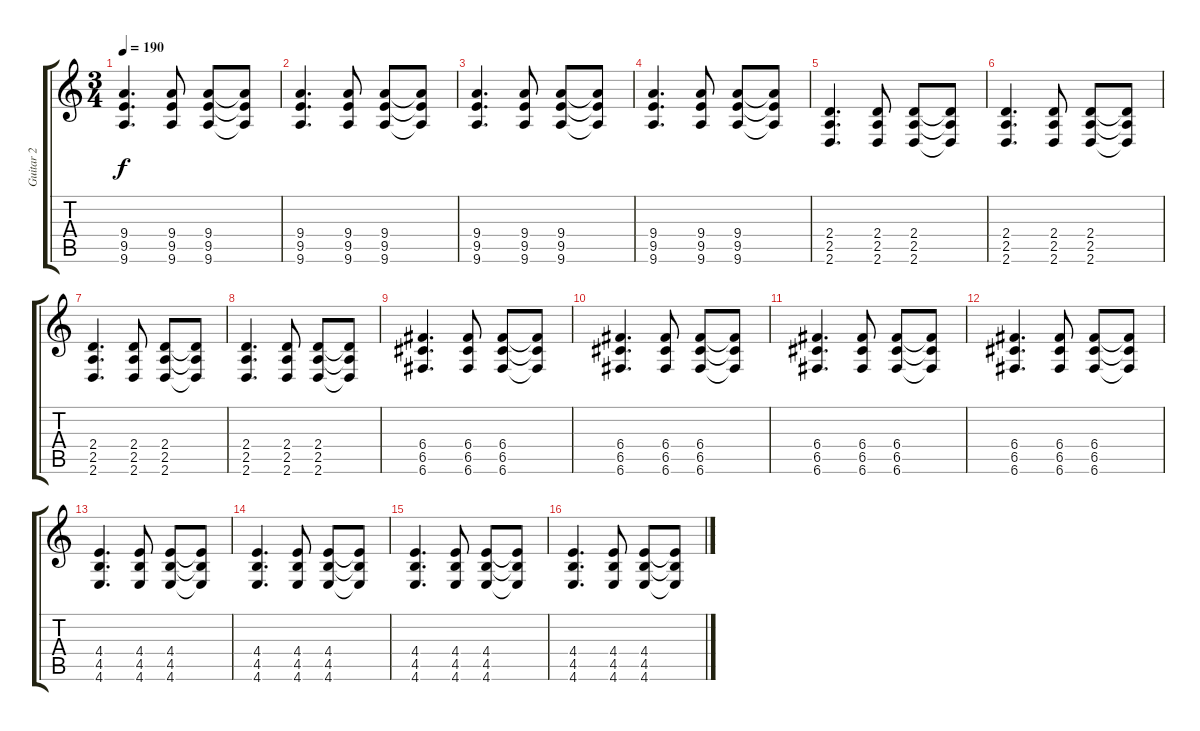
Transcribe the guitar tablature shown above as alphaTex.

\track ("Guitar 2" "Guitar 2") {instrument overdrivenguitar}
\staff {score tabs}
\tuning (E4 C4 G3 C3 G2 C2) {hide}
\ts (3 4)
\tempo 190
\clef g2
\ks c
(9.4 9.5 9.6).4{d dy f} (9.4 9.5 9.6).8 (9.4 9.5 9.6).8 (9.4{t} 9.5{t} 9.6{t}).8 |
(9.4 9.5 9.6).4{d} (9.4 9.5 9.6).8 (9.4 9.5 9.6).8 (9.4{t} 9.5{t} 9.6{t}).8 |
(9.4 9.5 9.6).4{d} (9.4 9.5 9.6).8 (9.4 9.5 9.6).8 (9.4{t} 9.5{t} 9.6{t}).8 |
(9.4 9.5 9.6).4{d} (9.4 9.5 9.6).8 (9.4 9.5 9.6).8 (9.4{t} 9.5{t} 9.6{t}).8 |
(2.4 2.5 2.6).4{d} (2.4 2.5 2.6).8 (2.4 2.5 2.6).8 (2.4{t} 2.5{t} 2.6{t}).8 |
(2.4 2.5 2.6).4{d} (2.4 2.5 2.6).8 (2.4 2.5 2.6).8 (2.4{t} 2.5{t} 2.6{t}).8 |
(2.4 2.5 2.6).4{d} (2.4 2.5 2.6).8 (2.4 2.5 2.6).8 (2.4{t} 2.5{t} 2.6{t}).8 |
(2.4 2.5 2.6).4{d} (2.4 2.5 2.6).8 (2.4 2.5 2.6).8 (2.4{t} 2.5{t} 2.6{t}).8 |
(6.4 6.5 6.6).4{d} (6.4 6.5 6.6).8 (6.4 6.5 6.6).8 (6.4{t} 6.5{t} 6.6{t}).8 |
(6.4 6.5 6.6).4{d} (6.4 6.5 6.6).8 (6.4 6.5 6.6).8 (6.4{t} 6.5{t} 6.6{t}).8 |
(6.4 6.5 6.6).4{d} (6.4 6.5 6.6).8 (6.4 6.5 6.6).8 (6.4{t} 6.5{t} 6.6{t}).8 |
(6.4 6.5 6.6).4{d} (6.4 6.5 6.6).8 (6.4 6.5 6.6).8 (6.4{t} 6.5{t} 6.6{t}).8 |
(4.4 4.5 4.6).4{d} (4.4 4.5 4.6).8 (4.4 4.5 4.6).8 (4.4{t} 4.5{t} 4.6{t}).8 |
(4.4 4.5 4.6).4{d} (4.4 4.5 4.6).8 (4.4 4.5 4.6).8 (4.4{t} 4.5{t} 4.6{t}).8 |
(4.4 4.5 4.6).4{d} (4.4 4.5 4.6).8 (4.4 4.5 4.6).8 (4.4{t} 4.5{t} 4.6{t}).8 |
(4.4 4.5 4.6).4{d} (4.4 4.5 4.6).8 (4.4 4.5 4.6).8 (4.4{t} 4.5{t} 4.6{t}).8
